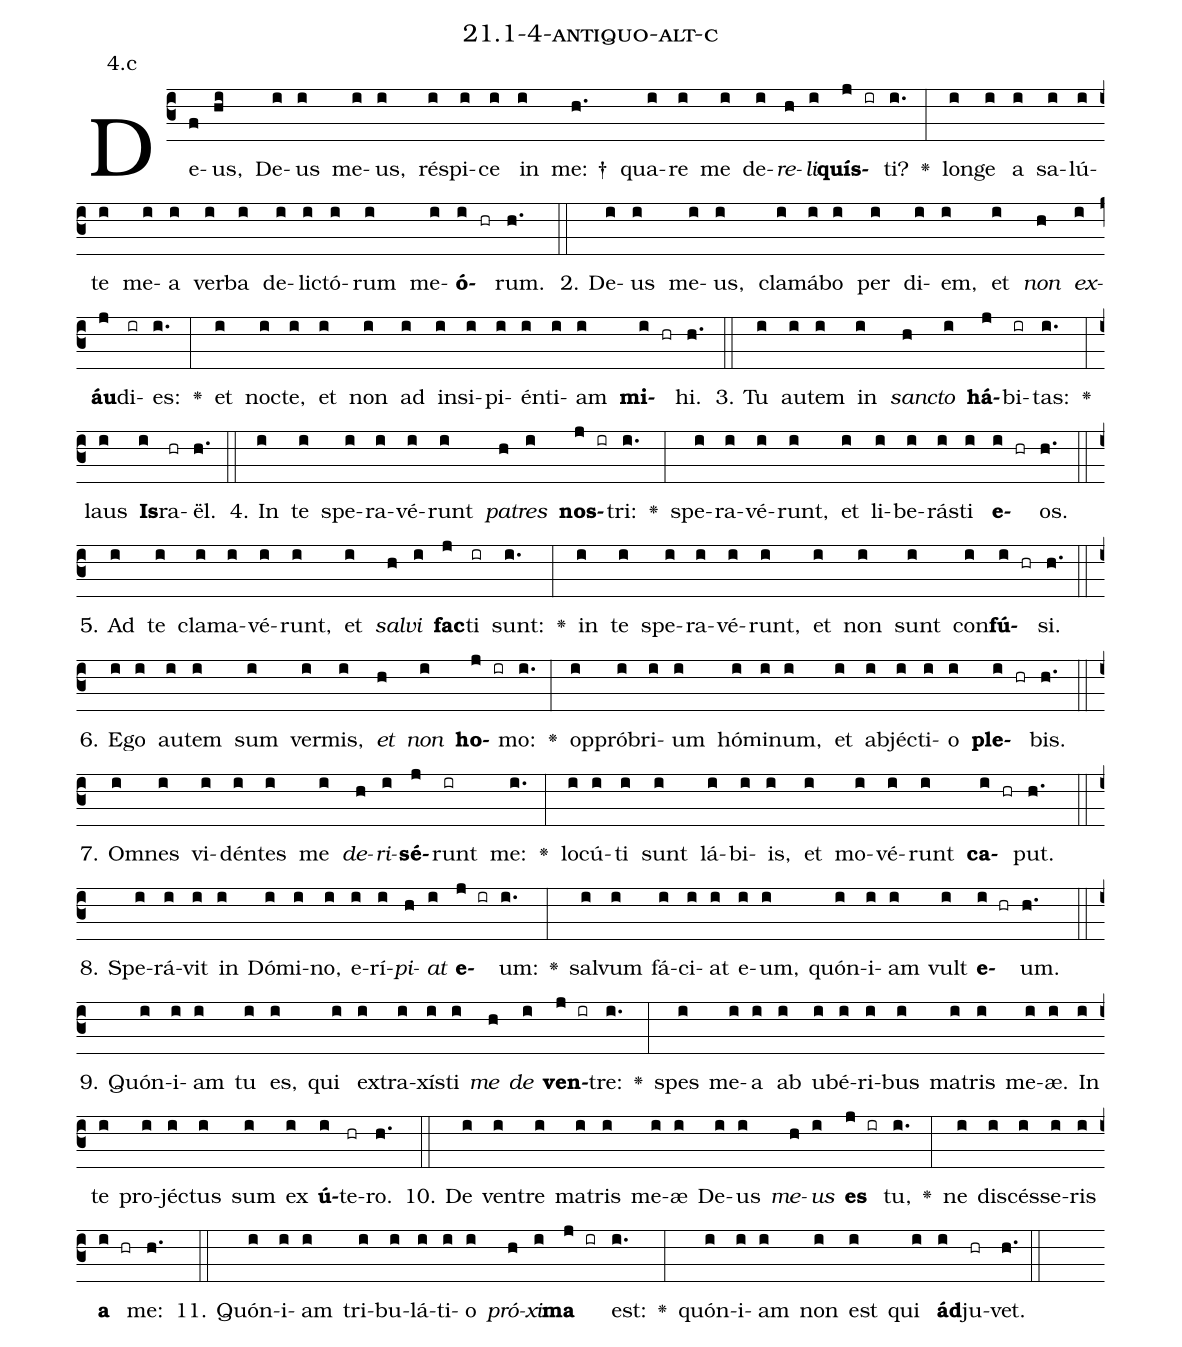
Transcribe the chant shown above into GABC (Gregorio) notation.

name: 21.1-4-antiquo-alt-c;
annotation: 4.c;
%%
(c3)De(f)us,(hi) De(i)us(i) me(i)us,(i) ré(i)spi(i)ce(i) in(i) me: †(h.) qua(i)re(i) me(i) de(i)<i>re</i>(h)<i>li</i>(i)<b>quís</b>(j ir)ti?(i.) <v>\greheightstar</v>(:) lon(i)ge(i) a(i) sa(i)lú(i)te(i) me(i)a(i) ver(i)ba(i) de(i)lic(i)tó(i)rum(i) me(i)<b>ó</b>(i hr)rum.(h.) (::)
2. De(i)us(i) me(i)us,(i) cla(i)má(i)bo(i) per(i) di(i)em,(i) et(i) <i>non</i>(h) <i>ex</i>(i)<b>áu</b>(j)di(ir)es:(i.) <v>\greheightstar</v>(:) et(i) noc(i)te,(i) et(i) non(i) ad(i) in(i)si(i)pi(i)én(i)ti(i)am(i) <b>mi</b>(i hr)hi.(h.) (::)
3. Tu(i) au(i)tem(i) in(i) <i>sanc</i>(h)<i>to</i>(i) <b>há</b>(j)bi(ir)tas:(i.) <v>\greheightstar</v>(:) laus(i) <b>Is</b>(i)ra(hr)ël.(h.) (::)
4. In(i) te(i) spe(i)ra(i)vé(i)runt(i) <i>pa</i>(h)<i>tres</i>(i) <b>nos</b>(j ir)tri:(i.) <v>\greheightstar</v>(:) spe(i)ra(i)vé(i)runt,(i) et(i) li(i)be(i)rás(i)ti(i) <b>e</b>(i hr)os.(h.) (::)
5. Ad(i) te(i) cla(i)ma(i)vé(i)runt,(i) et(i) <i>sal</i>(h)<i>vi</i>(i) <b>fac</b>(j)ti(ir) sunt:(i.) <v>\greheightstar</v>(:) in(i) te(i) spe(i)ra(i)vé(i)runt,(i) et(i) non(i) sunt(i) con(i)<b>fú</b>(i hr)si.(h.) (::)
6. E(i)go(i) au(i)tem(i) sum(i) ver(i)mis,(i) <i>et</i>(h) <i>non</i>(i) <b>ho</b>(j ir)mo:(i.) <v>\greheightstar</v>(:) op(i)pró(i)bri(i)um(i) hó(i)mi(i)num,(i) et(i) ab(i)jéc(i)ti(i)o(i) <b>ple</b>(i hr)bis.(h.) (::)
7. Om(i)nes(i) vi(i)dén(i)tes(i) me(i) <i>de</i>(h)<i>ri</i>(i)<b>sé</b>(j)runt(ir) me:(i.) <v>\greheightstar</v>(:) lo(i)cú(i)ti(i) sunt(i) lá(i)bi(i)is,(i) et(i) mo(i)vé(i)runt(i) <b>ca</b>(i hr)put.(h.) (::)
8. Spe(i)rá(i)vit(i) in(i) Dó(i)mi(i)no,(i) e(i)rí(i)<i>pi</i>(h)<i>at</i>(i) <b>e</b>(j ir)um:(i.) <v>\greheightstar</v>(:) sal(i)vum(i) fá(i)ci(i)at(i) e(i)um,(i) quón(i)i(i)am(i) vult(i) <b>e</b>(i hr)um.(h.) (::)
9. Quón(i)i(i)am(i) tu(i) es,(i) qui(i) ex(i)tra(i)xís(i)ti(i) <i>me</i>(h) <i>de</i>(i) <b>ven</b>(j ir)tre:(i.) <v>\greheightstar</v>(:) spes(i) me(i)a(i) ab(i) u(i)bé(i)ri(i)bus(i) ma(i)tris(i) me(i)æ.(i) In(i) te(i) pro(i)jéc(i)tus(i) sum(i) ex(i) <b>ú</b>(i)te(hr)ro.(h.) (::)
10. De(i) ven(i)tre(i) ma(i)tris(i) me(i)æ(i) De(i)us(i) <i>me</i>(h)<i>us</i>(i) <b>es</b>(j ir) tu,(i.) <v>\greheightstar</v>(:) ne(i) di(i)scés(i)se(i)ris(i) <b>a</b>(i hr) me:(h.) (::)
11. Quón(i)i(i)am(i) tri(i)bu(i)lá(i)ti(i)o(i) <i>pró</i>(h)<i>xi</i>(i)<b>ma</b>(j ir) est:(i.) <v>\greheightstar</v>(:) quón(i)i(i)am(i) non(i) est(i) qui(i) <b>ád</b>(i)ju(hr)vet.(h.) (::)
